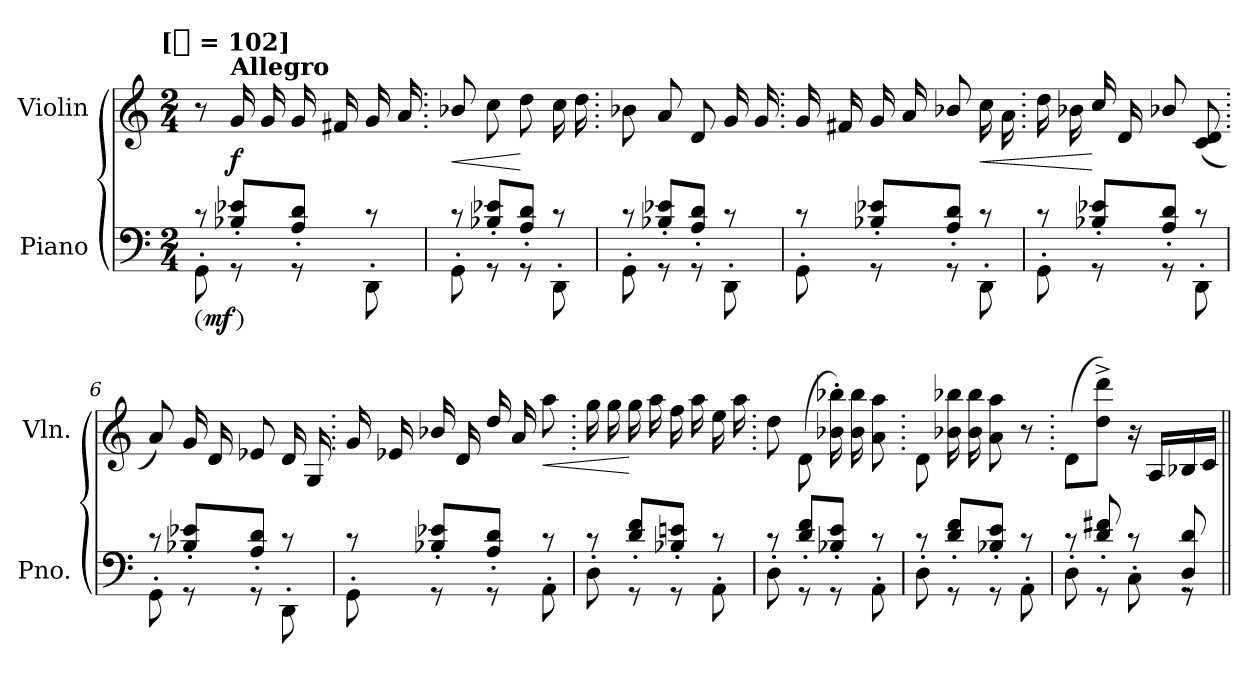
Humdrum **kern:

**kern	**dynam	**kern	**dynam
*part2	*part2	*part1	*part1
*staff2	*staff2	*staff1	*staff1
*I"Piano	*	*I"Violin	*
*I'Pno.	*	*I'Vln.	*
*clefF4	*	*clefG2	*
*k[]	*	*k[]	*
*C:	*	*C:	*
!!LO:TX:omd:t=[[quarter] = 102]
*M2/4	*	*M2/4	*
*MM102	*	*MM102	*
=1	=1	=1	=1
*^	*	*	*
!	!	!LO:DY:ed=paren	!	!
8GG'<\	8rc	mf	8r	.
!	!	!	!LO:TX:a:B:t=Allegro	!
8rGG	8B-X'>/ 8e-X'>/L	.	16g	f
.	.	.	16g	.
8rGG	8A'>/ 8d'>/J	.	16g	.
.	.	.	16f#X	.
8DD'<\	8rc	.	16g	.
.	.	.	16a	.
=2	=2	=2.	=2.	=2.
!	!	!	!	!LO:HP:b
8GG'<\	8rc	.	8b-X/	<
8rGG	8B-X'>/ 8e-X'>/L	.	8cc	.
8rGG	8A'>/ 8d'>/J	.	8dd	[
8DD'<\	8rc	.	16cc	.
.	.	.	16dd	.
=3	=3	=3.	=3.	=3.
8GG'<\	8rc	.	8b-X	.
8rGG	8B-X'>/ 8e-X'>/L	.	8a	.
8rGG	8A'>/ 8d'>/J	.	8d	.
8DD'<\	8rc	.	16g	.
.	.	.	16g	.
=4	=4	=4.	=4.	=4.
8GG'<\	8rc	.	16g	.
.	.	.	16f#X	.
8rGG	8B-X'>/ 8e-X'>/L	.	16g	.
.	.	.	16a	.
8rGG	8A'>/ 8d'>/J	.	8b-X/	.
!	!	!	!	!LO:HP:b
8DD'<\	8rc	.	16cc	<
.	.	.	16a\	.
=5	=5	=5.	=5.	=5.
8GG'<\	8rc	.	16dd	.
.	.	.	16b-X	.
8rGG	8B-X'>/ 8e-X'>/L	.	16cc/	[
.	.	.	16d	.
8rGG	8A'>/ 8d'>/J	.	8b-X/	.
8DD'<\	8rc	.	(8c 8d	.
=6	=6	=6.	=6.	=6.
8GG'<\	8rc	.	8a)	.
8rGG	8B-X'>/ 8e-X'>/L	.	16g	.
.	.	.	16d	.
8rGG	8A'>/ 8d'>/J	.	8e-X	.
8DD'<\	8rc	.	16d	.
.	.	.	16G	.
=7	=7	=7.	=7.	=7.
8GG'<\	8rc	.	16g	.
.	.	.	16e-X	.
8rGG	8B-X'>/ 8e-X'>/L	.	16b-X/	.
.	.	.	16d	.
8rGG	8A'>/ 8d'>/J	.	16dd/	.
.	.	.	16a	.
!	!	!	!	!LO:HP:b
8AA'<\	8rc	.	8aa	<
=8	=8	=8.	=8.	=8.
8D'<\	8rc	.	16gg	.
.	.	.	16gg	.
8rGG	8d'>/ 8f'>/L	.	16gg	[
.	.	.	16aa	.
8rGG	8B-X'>/ 8en'>/J	.	16ff	.
.	.	.	16aa	.
8AA'<\	8rc	.	16ee	.
.	.	.	16aa	.
=9	=9	=9.	=9.	=9.
8D'<\	8rc	.	8dd	.
8rGG	8d'>/ 8f'>/L	.	(8d\	.
8rGG	8B-X'>/ 8e'>/J	.	16b-X' 16bb-X')	.
.	.	.	16b- 16bb-	.
8AA'<\	8rc	.	8a 8aa	.
=10	=10	=10.	=10.	=10.
8D'<\	8rc	.	8d\	.
8rGG	8d'>/ 8f'>/L	.	16b-X 16bb-X	.
.	.	.	16b- 16bb-	.
8rGG	8B-X'>/ 8e'>/J	.	8a 8aa	.
8AA'<\	8rc	.	8r	.
=11	=11	=11.	=11.	=11.
8D'<\	8rc	.	(8dL	.
8rGG	8d'>/ 8f#X'>/	.	8dd^ 8ddd^J)	.
8C'<\	8rc	.	16r	.
.	.	.	16ALL	.
8rGG	8D'>/ 8d'>/	.	16B-X	.
.	.	.	16cJJ	.
*v	*v	*	*	*
=||	=||	=||	=||
*-	*-	*-	*-
